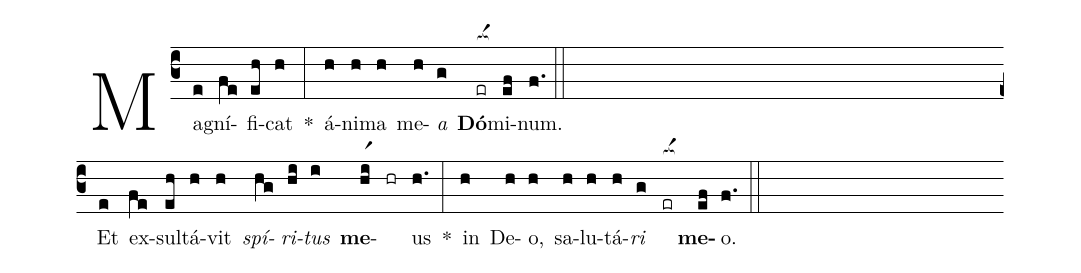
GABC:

%%
(c3)
Mag(e)ní(fe)fi(eh)cat(h) *(:)
á(h)ni(h)ma(h) me(h)<i>a</i>(g) <b>Dó</b>(er[ocba:1{])mi(e[ocba:1}]f)num.(f.) (::Z)

Et(e) ex(fe)sul(eh)tá(h)vit(h) <i>spí</i>(hg)<i>ri</i>(hi)<i>tus</i>(i) <b>me</b>-(hir1) (hr) us(h.) *(:)
in(h) De(h)o,(h) sa(h)lu(h)tá(h)<i>ri</i>(g) (er[ocba:1{]) <b>me</b>(e[ocba:1}]f)o.(f.) (::)
